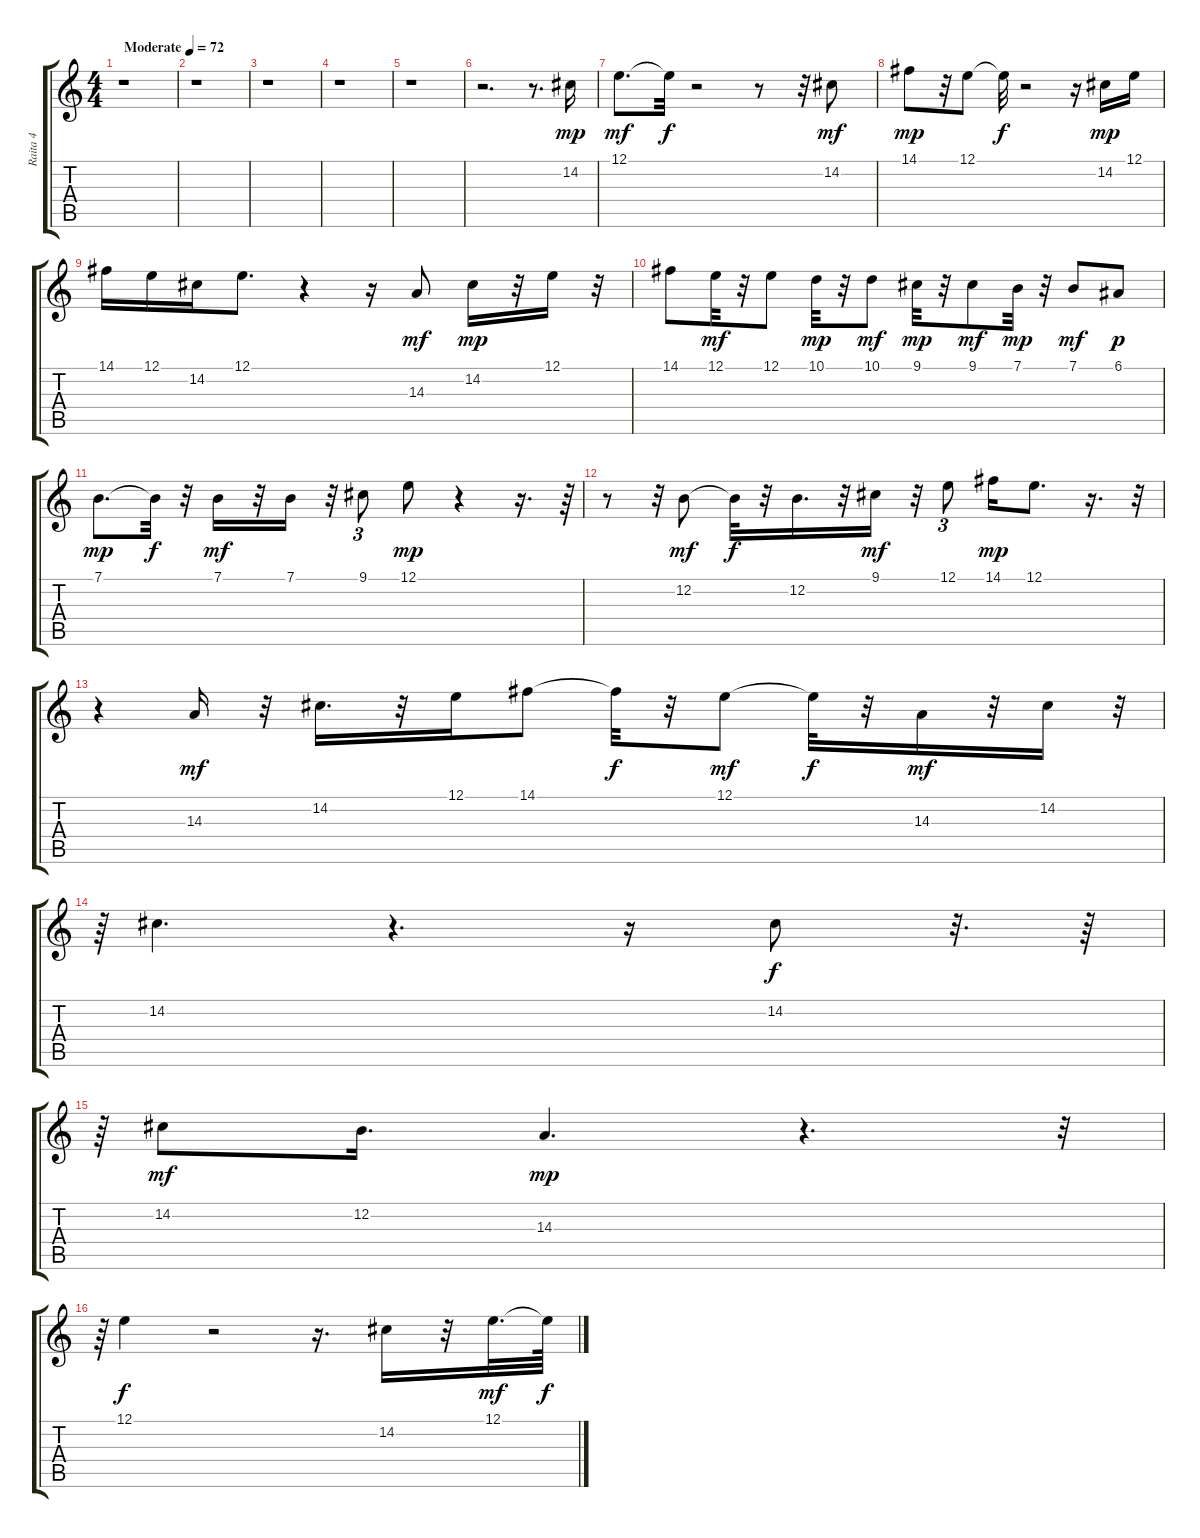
\track ("Raita 4" "Raita 4") {instrument lead3calliope}
\staff {score tabs}
\tuning (E4 B3 G3 D3 A2 E2) {hide}
\ts (4 4)
\tempo (72 "Moderate")
\clef g2
\ks c
r.1{dy mp instrument lead3calliope} |
r.1 |
r.1 |
r.1 |
r.1 |
r.2{d} r.8{d} 14.2.16 |
12.1.8{d dy mf} 12.1{t}.32{dy f} r.2 r.8 r.32 14.2.8{dy mf} |
14.1.8{dy mp} r.32 12.1.8 12.1{t}.32{dy f} r.2 r.16 14.2.16{dy mp} 12.1.16 |
14.1.16 12.1.16 14.2.16 12.1.8{d} r.4 r.16 14.3.8{dy mf} 14.2.16{dy mp} r.32 12.1.16 r.32 |
14.1.8 12.1.32{dy mf} r.32 12.1.8 10.1.32{dy mp} r.32 10.1.8{dy mf} 9.1.32{dy mp} r.32 9.1.8{dy mf} 7.1.32{dy mp} r.32 7.1.8{dy mf} 6.1.8{dy p} |
7.1.8{d dy mp} 7.1{t}.32{dy f} r.32 7.1.16{dy mf} r.32 7.1.16 r.32 9.1.8{tu (3 2)} 12.1.8{dy mp} r.4 r.16{d} r.64{tu (3 2)} |
r.8 r.32{tu (3 2)} 12.2.8{dy mf} 12.2{t}.32{dy f} r.32 12.2.16{d} r.32 9.1.16{dy mf} r.32 12.1.8{tu (3 2)} 14.1.16{dy mp} 12.1.8{d} r.16{d} r.32{tu (3 2)} |
r.4{tu (3 2)} 14.3.16{dy mf} r.32 14.2.16{d} r.32 12.1.16 14.1.8 14.1{t}.32{dy f} r.32 12.1.8{dy mf} 12.1{t}.32{dy f} r.32 14.3.16{dy mf} r.32 14.2.16 r.32{tu (3 2)} |
r.64{tu (3 2)} 14.2.4{d} r.4{d} r.16 14.2.8{dy f} r.32{d} r.64 |
r.64{tu (3 2)} 14.2.8{dy mf} 12.2.16{d} 14.3.4{d dy mp} r.4{d} r.32{tu (3 2)} |
r.64{tu (3 2)} 12.1.4{dy f} r.2 r.16{d} 14.2.16 r.32 12.1.32{d dy mf} 12.1{t}.64{dy f}
